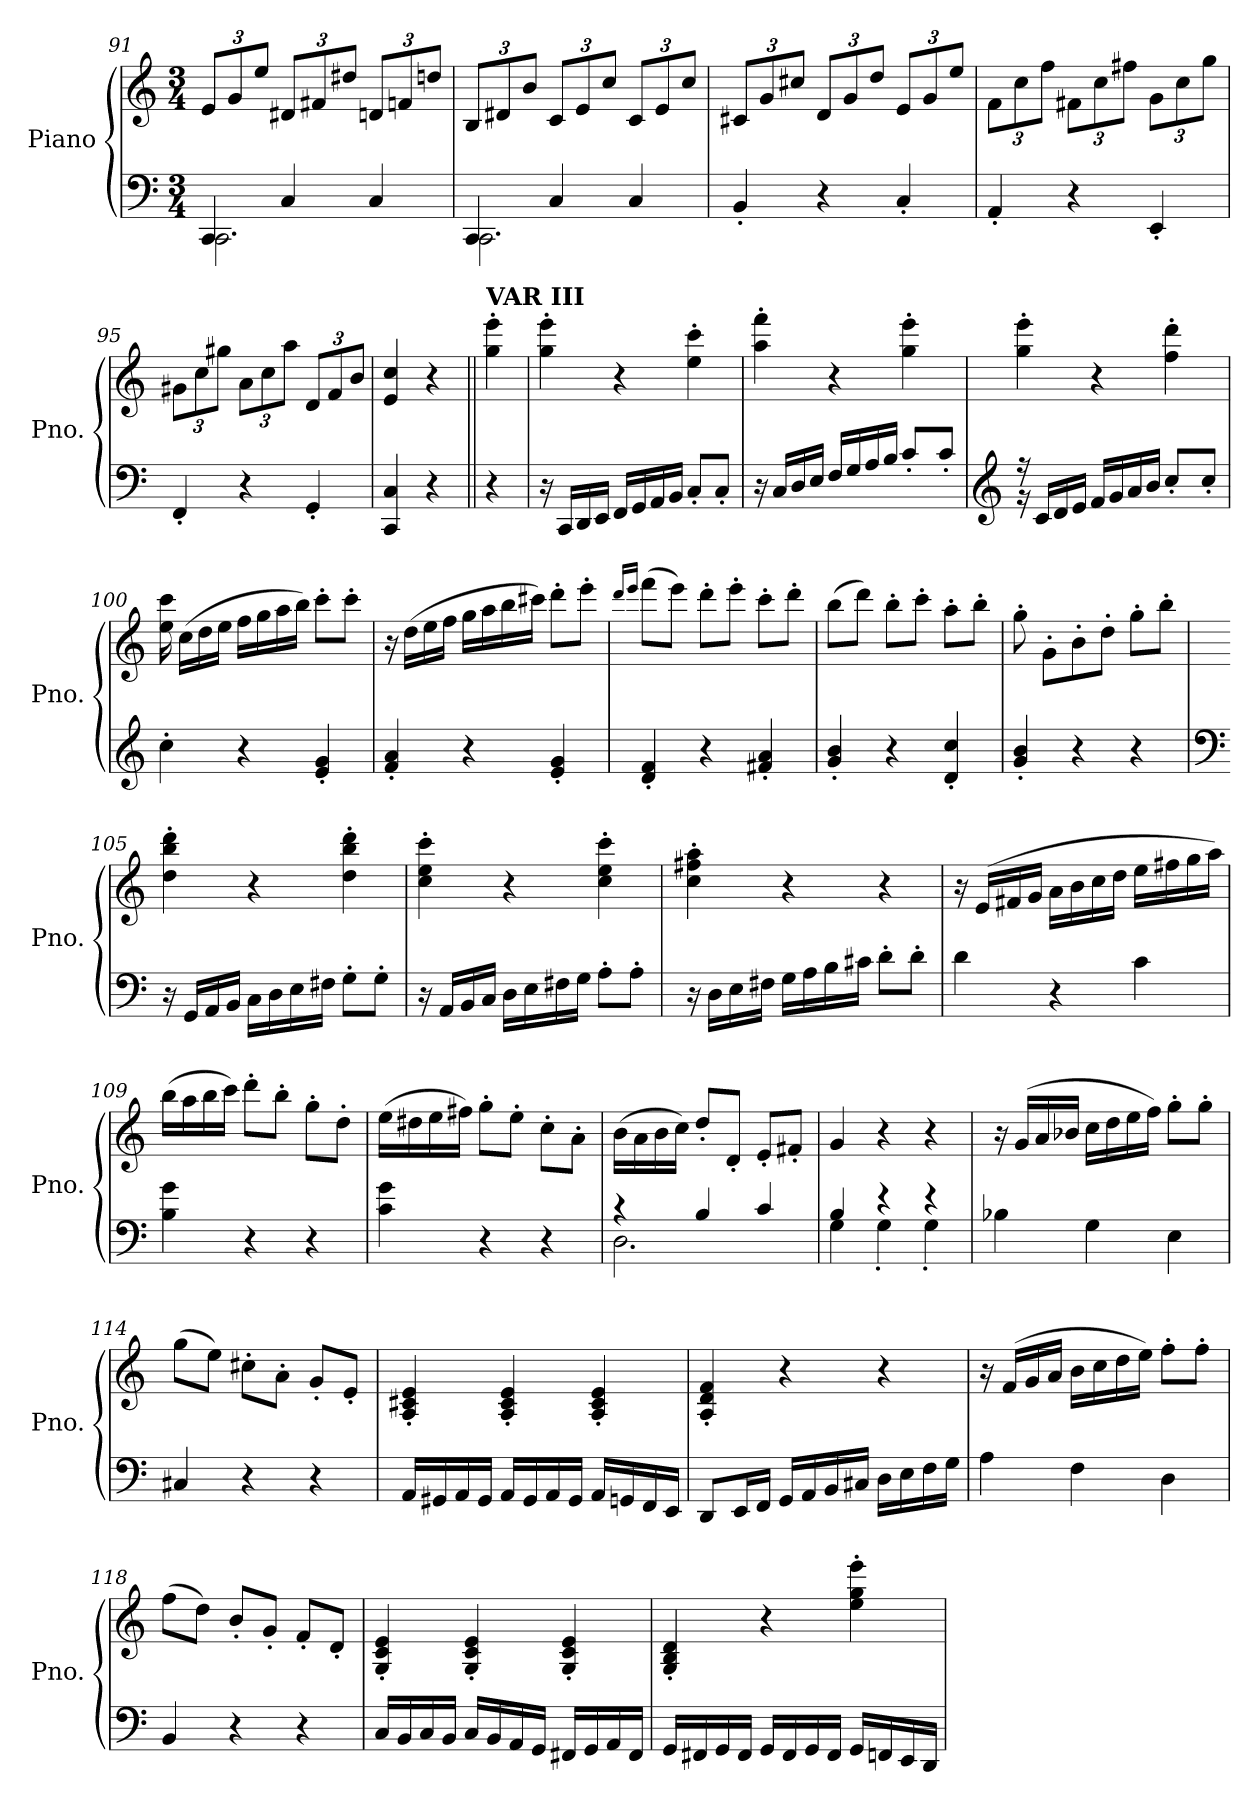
**kern	**kern
*part1	*part1
*staff2	*staff1
*I"Piano	*
*I'Pno.	*
*clefF4	*clefG2
*k[]	*k[]
*M3/4	*M3/4
=91	=91
*^	*
*	*	*Xbrackettup
4CC/	2.CC\	12e/L
.	.	12g/
.	.	12ee/J
4C/	.	12d#X/L
.	.	12f#X/
.	.	12dd#X/J
4C/	.	12dn/L
.	.	12fn/
.	.	12ddn/J
=92	=92	=92
4CC/	2.CC\	12B/L
.	.	12d#X/
.	.	12b/J
4C/	.	12c/L
.	.	12e/
.	.	12cc/J
4C/	.	12c/L
.	.	12e/
.	.	12cc/J
*v	*v	*
=93	=93
4BB'/	12c#X/L
.	12g/
.	12cc#X/J
4r	12d/L
.	12g/
.	12dd/J
4C'/	12e/L
.	12g/
.	12ee/J
=94	=94
4AA'/	12f\L
.	12cc\
.	12ff\J
4r	12f#X\L
.	12cc\
.	12ff#X\J
4EE'/	12g\L
.	12cc\
.	12gg\J
=95	=95
4FF'/	12g#X\L
.	12cc\
.	12gg#X\J
4r	12a\L
.	12cc\
.	12aa\J
4GG'/	12d/L
.	12f/
.	12b/J
=96	=96
4CC/ 4C/	4e/ 4cc/
4r	4r
=96X3||	=96X3||
!	!LO:TX:a:B:t=VAR III
4r	4gg\' 4eee\'
=97	=97
16r	4gg\' 4eee\'
16CC/LL	.
16DD/	.
16EE/JJ	.
16FF/LL	4r
16GG/	.
16AA/	.
16BB/JJ	.
8C'/L	4ee\' 4ccc\'
8C'/J	.
=98	=98
*^	*
16r	16ryy	4aa\' 4fff\'
16C/LL	2ryy	.
16D/	.	.
16E/JJ	.	.
16F/LL	.	4r
16G/	.	.
16A/	.	.
16B/JJ	.	.
8c'/L	.	4gg\' 4eee\'
.	8.ryy	.
8c'/J	.	.
=99	=99	=99
*clefG2	*	*
16r	16r	4gg\' 4eee\'
16c/LL	2ryy	.
16d/	.	.
16e/JJ	.	.
16f/LL	.	4r
16g/	.	.
16a/	.	.
16b/JJ	.	.
8cc'/L	.	4ff\' 4ddd\'
.	8.ryy	.
8cc'/J	.	.
*v	*v	*
=100	=100
4cc'\	16ee\ 16ccc\
.	(>16cc\LL
.	16dd\
.	16ee\JJ
4r	16ff\LL
.	16gg\
.	16aa\
.	16bb\JJ)
4e/' 4g/'	8ccc'\L
.	8ccc'\J
=101	=101
4f/' 4a/'	16r
.	(>16dd\LL
.	16ee\
.	16ff\JJ
4r	16gg\LL
.	16aa\
.	16bb\
.	16ccc#X\JJ)
4e/' 4g/'	8ddd'\L
.	8eee'\J
=102	=102
.	16qddd/LL
.	16qeee/JJ
4d/' 4f/'	(>8fff\L
.	8eee\J)
4r	8ddd'\L
.	8eee'\J
4f#X/' 4a/'	8ccc'\L
.	8ddd'\J
=103	=103
4g/' 4b/'	(>8bb\L
.	8ddd\J)
4r	8bb'\L
.	8ccc'\J
4d/' 4cc/'	8aa'\L
.	8bb'\J
=104	=104
4g/' 4b/'	8gg'\
.	8g'\L
4r	8b'\
.	8dd'\J
4r	8gg'\L
.	8bb'\J
=105	=105
*clefF4	*
16r	4dd\' 4bb\' 4ddd\'
16GG/LL	.
16AA/	.
16BB/JJ	.
16C\LL	4r
16D\	.
16E\	.
16F#X\JJ	.
8G'\L	4dd\' 4bb\' 4ddd\'
8G'\J	.
=106	=106
16r	4cc\' 4ee\' 4ccc\'
16AA/LL	.
16BB/	.
16C/JJ	.
16D\LL	4r
16E\	.
16F#X\	.
16G\JJ	.
8A'\L	4cc\' 4ee\' 4ccc\'
8A'\J	.
=107	=107
16r	4cc\' 4ff#X\' 4aa\'
16D\LL	.
16E\	.
16F#X\JJ	.
16G\LL	4r
16A\	.
16B\	.
16c#X\JJ	.
8d'\L	4r
8d'\J	.
=108	=108
4d\	16r
.	(>16e/LL
.	16f#X/
.	16g/JJ
4r	16a\LL
.	16b\
.	16cc\
.	16dd\JJ
4c\	16ee\LL
.	16ff#X\
.	16gg\
.	16aa\JJ)
=109	=109
4B\ 4g\	(>16bb\LL
.	16aa\
.	16bb\
.	16ccc\JJ)
4r	8ddd'\L
.	8bb'\J
4r	8gg'\L
.	8dd'\J
=110	=110
4c\ 4g\	(>16ee\LL
.	16dd#X\
.	16ee\
.	16ff#X\JJ)
4r	8gg'\L
.	8ee'\J
4r	8cc'\L
.	8a'\J
=111	=111
*^	*
4r	2.D\	(>16b\LL
.	.	16a\
.	.	16b\
.	.	16cc\JJ)
4B/	.	8dd'/L
.	.	8d'/J
4c/	.	8e'/L
.	.	8f#X'/J
=112	=112	=112
4B/	4G\	4g/
4r	4G'\	4r
4r	4G'\	4r
*v	*v	*
=113	=113
4B-X\	16r
.	(>16g/LL
.	16a/
.	16b-X/JJ
4G\	16cc\LL
.	16dd\
.	16ee\
.	16ff\JJ)
4E\	8gg'\L
.	8gg'\J
=114	=114
4C#X/	(>8gg\L
.	8ee\J)
4r	8cc#X'\L
.	8a'\J
4r	8g'/L
.	8e'/J
=115	=115
16AA/LL	4A/' 4c#X/' 4e/'
16GG#X/	.
16AA/	.
16GG#/JJ	.
16AA/LL	4A/' 4c#/' 4e/'
16GG#/	.
16AA/	.
16GG#/JJ	.
16AA/LL	4A/' 4c#/' 4e/'
16GGn/	.
16FF/	.
16EE/JJ	.
=116	=116
8DD/L	4A/' 4d/' 4f/'
16EE/L	.
16FF/JJ	.
16GG/LL	4r
16AA/	.
16BB/	.
16C#X/JJ	.
16D\LL	4r
16E\	.
16F\	.
16G\JJ	.
=117	=117
4A\	16r
.	(>16f/LL
.	16g/
.	16a/JJ
4F\	16b\LL
.	16cc\
.	16dd\
.	16ee\JJ)
4D\	8ff'\L
.	8ff'\J
=118	=118
4BB/	(>8ff\L
.	8dd\J)
4r	8b'/L
.	8g'/J
4r	8f'/L
.	8d'/J
=119	=119
16C/LL	4G/' 4c/' 4e/'
16BB/	.
16C/	.
16BB/JJ	.
16C/LL	4G/' 4c/' 4e/'
16BB/	.
16AA/	.
16GG/JJ	.
16FF#X/LL	4G/' 4c/' 4e/'
16GG/	.
16AA/	.
16FF#/JJ	.
=120	=120
16GG/LL	4G/' 4B/' 4d/'
16FF#X/	.
16GG/	.
16FF#/JJ	.
16GG/LL	4r
16FF#/	.
16GG/	.
16FF#/JJ	.
16GG/LL	4ee\' 4gg\' 4eee\'
16FFn/	.
16EE/	.
16DD/JJ	.
=	=
*-	*-
